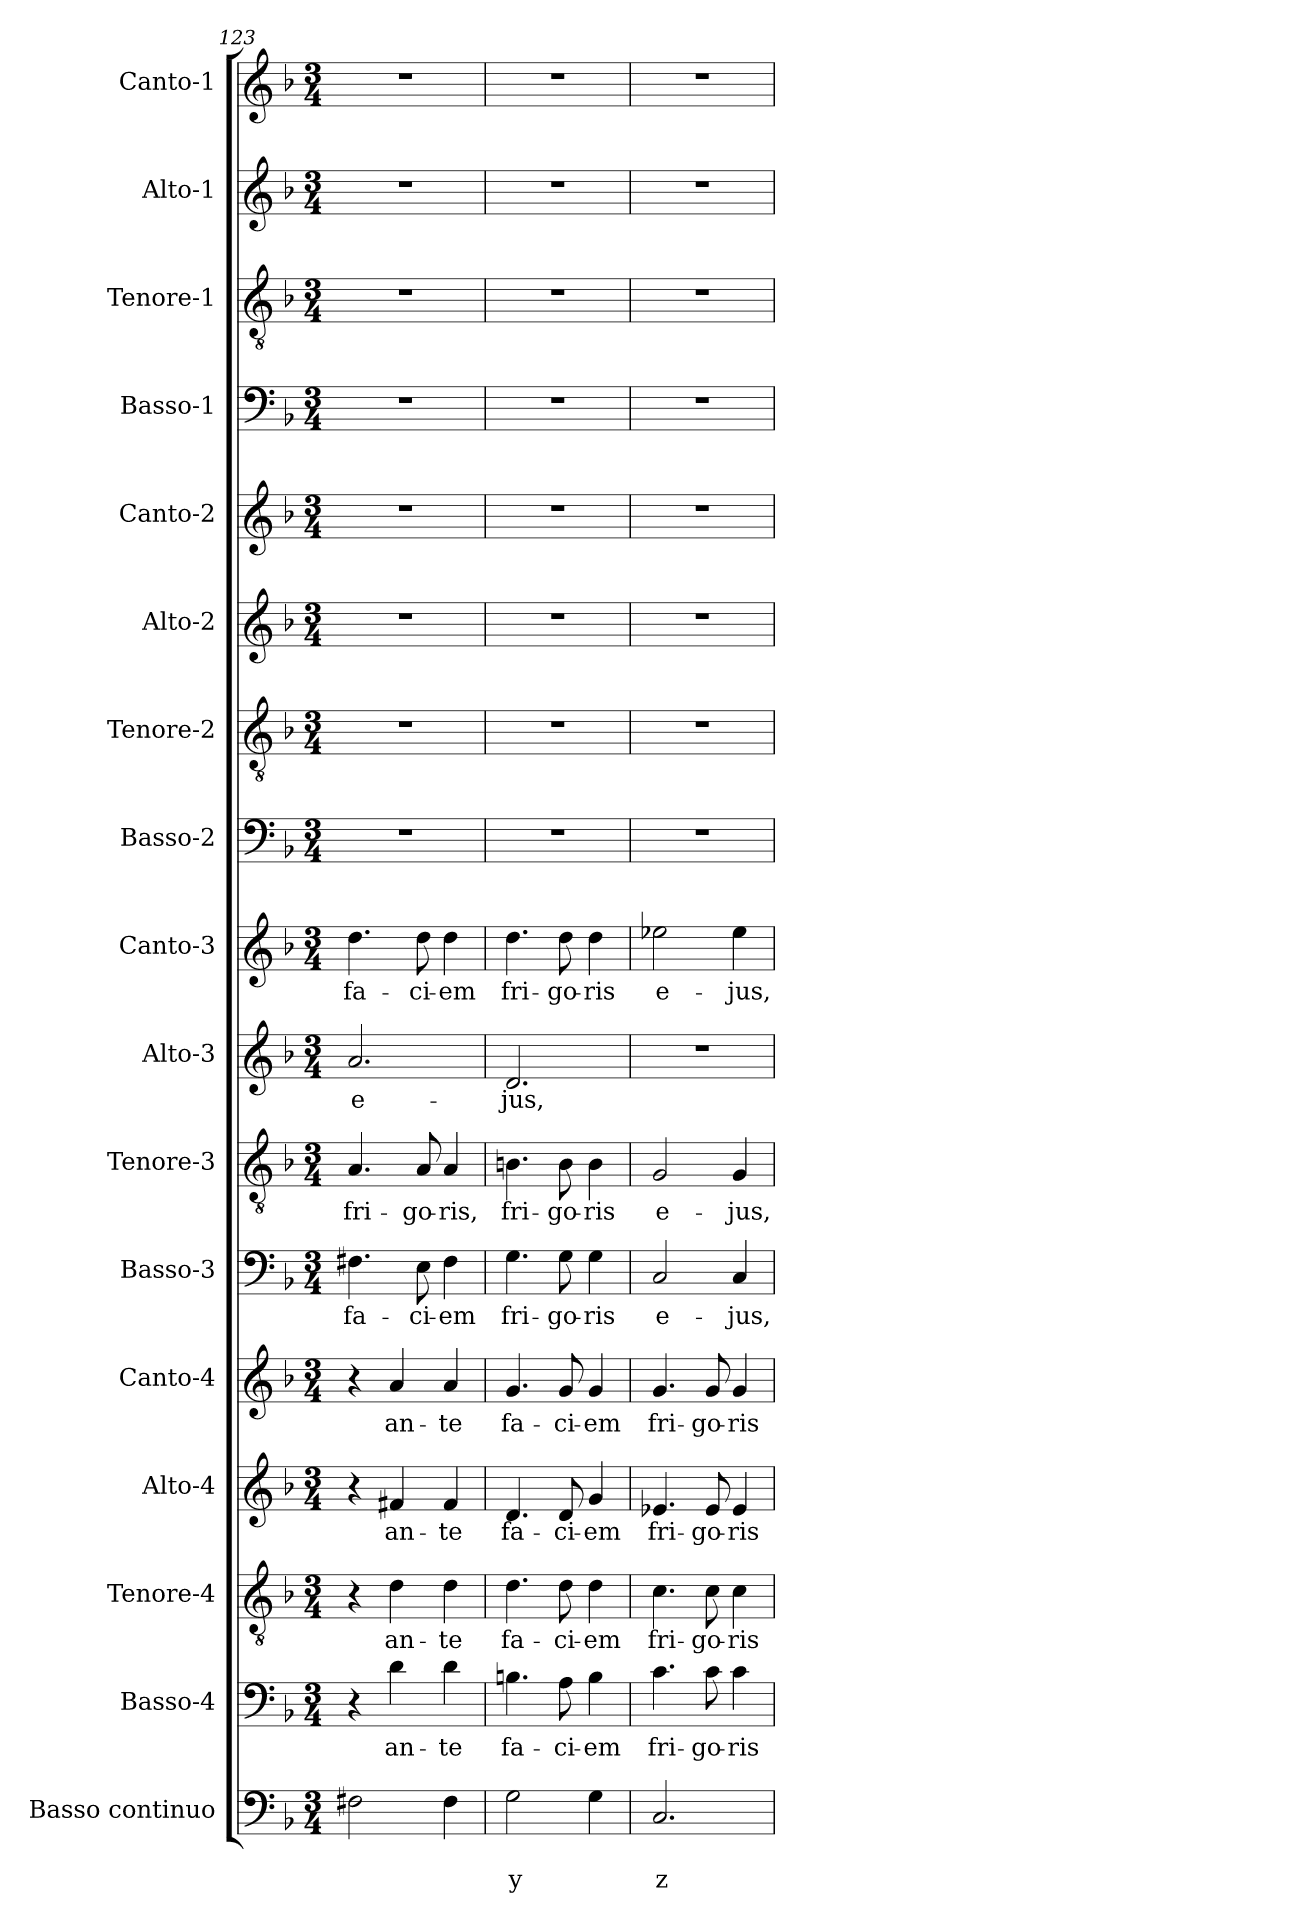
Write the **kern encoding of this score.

**kern	**text	**text	**kern	**text	**kern	**text	**kern	**text	**kern	**text	**kern	**text	**kern	**text	**kern	**text	**kern	**text	**kern	**kern	**kern	**kern	**kern	**kern	**kern	**kern
*part17	*part17	*part17	*part16	*part16	*part15	*part15	*part14	*part14	*part13	*part13	*part12	*part12	*part11	*part11	*part10	*part10	*part9	*part9	*part8	*part7	*part6	*part5	*part4	*part3	*part2	*part1
*staff17	*staff17	*staff17	*staff16	*staff16	*staff15	*staff15	*staff14	*staff14	*staff13	*staff13	*staff12	*staff12	*staff11	*staff11	*staff10	*staff10	*staff9	*staff9	*staff8	*staff7	*staff6	*staff5	*staff4	*staff3	*staff2	*staff1
*I"Basso continuo	*	*	*I"Basso-4	*	*I"Tenore-4	*	*I"Alto-4	*	*I"Canto-4	*	*I"Basso-3	*	*I"Tenore-3	*	*I"Alto-3	*	*I"Canto-3	*	*I"Basso-2	*I"Tenore-2	*I"Alto-2	*I"Canto-2	*I"Basso-1	*I"Tenore-1	*I"Alto-1	*I"Canto-1
*I'BC	*	*	*I'B4	*	*I'T4	*	*I'A4	*	*I'C4	*	*I'B3	*	*I'T3	*	*I'A3	*	*I'C3	*	*I'B2	*I'T2	*I'A2	*I'C2	*I'B1	*I'T1	*I'A1	*I'C1
*clefF4	*	*	*clefF4	*	*clefGv2	*	*clefG2	*	*clefG2	*	*clefF4	*	*clefGv2	*	*clefG2	*	*clefG2	*	*clefF4	*clefGv2	*clefG2	*clefG2	*clefF4	*clefGv2	*clefG2	*clefG2
*k[b-]	*	*	*k[b-]	*	*k[b-]	*	*k[b-]	*	*k[b-]	*	*k[b-]	*	*k[b-]	*	*k[b-]	*	*k[b-]	*	*k[b-]	*k[b-]	*k[b-]	*k[b-]	*k[b-]	*k[b-]	*k[b-]	*k[b-]
*F:	*	*	*F:	*	*F:	*	*F:	*	*F:	*	*F:	*	*F:	*	*F:	*	*F:	*	*F:	*F:	*F:	*F:	*F:	*F:	*F:	*F:
*M3/4	*	*	*M3/4	*	*M3/4	*	*M3/4	*	*M3/4	*	*M3/4	*	*M3/4	*	*M3/4	*	*M3/4	*	*M3/4	*M3/4	*M3/4	*M3/4	*M3/4	*M3/4	*M3/4	*M3/4
=123	=123	=123	=123	=123	=123	=123	=123	=123	=123	=123	=123	=123	=123	=123	=123	=123	=123	=123	=123	=123	=123	=123	=123	=123	=123	=123
!	!	!	!	!	!	!	!	!	!	!	!	!LO:LY:b	!	!	!	!	!	!	!	!	!	!	!	!	!	!
!	!	!	!	!	!	!	!	!	!	!	!	!	!	!LO:LY:b	!	!	!	!	!	!	!	!	!	!	!	!
!	!	!	!	!	!	!	!	!	!	!	!	!	!	!	!	!LO:LY:b	!	!	!	!	!	!	!	!	!	!
!	!	!	!	!	!	!	!	!	!	!	!	!	!	!	!	!	!	!LO:LY:b	!	!	!	!	!	!	!	!
2F#X\	.	.	4r	.	4r	.	4r	.	4r	.	4.F#X\	fa-	4.A/	fri-	2.a/	e-	4.dd\	fa-	2.r	2.r	2.r	2.r	2.r	2.r	2.r	2.r
!	!	!	!	!LO:LY:b	!	!	!	!	!	!	!	!	!	!	!	!	!	!	!	!	!	!	!	!	!	!
!	!	!	!	!	!	!LO:LY:b	!	!	!	!	!	!	!	!	!	!	!	!	!	!	!	!	!	!	!	!
!	!	!	!	!	!	!	!	!LO:LY:b	!	!	!	!	!	!	!	!	!	!	!	!	!	!	!	!	!	!
!	!	!	!	!	!	!	!	!	!	!LO:LY:b	!	!	!	!	!	!	!	!	!	!	!	!	!	!	!	!
.	.	.	4d\	an-	4d\	an-	4f#X/	an-	4a/	an-	.	.	.	.	.	.	.	.	.	.	.	.	.	.	.	.
!	!	!	!	!	!	!	!	!	!	!	!	!LO:LY:b	!	!	!	!	!	!	!	!	!	!	!	!	!	!
!	!	!	!	!	!	!	!	!	!	!	!	!	!	!LO:LY:b	!	!	!	!	!	!	!	!	!	!	!	!
!	!	!	!	!	!	!	!	!	!	!	!	!	!	!	!	!	!	!LO:LY:b	!	!	!	!	!	!	!	!
.	.	.	.	.	.	.	.	.	.	.	8E\	-ci-	8A/	-go-	.	.	8dd\	-ci-	.	.	.	.	.	.	.	.
!	!	!	!	!LO:LY:b	!	!	!	!	!	!	!	!	!	!	!	!	!	!	!	!	!	!	!	!	!	!
!	!	!	!	!	!	!LO:LY:b	!	!	!	!	!	!	!	!	!	!	!	!	!	!	!	!	!	!	!	!
!	!	!	!	!	!	!	!	!LO:LY:b	!	!	!	!	!	!	!	!	!	!	!	!	!	!	!	!	!	!
!	!	!	!	!	!	!	!	!	!	!LO:LY:b	!	!	!	!	!	!	!	!	!	!	!	!	!	!	!	!
!	!	!	!	!	!	!	!	!	!	!	!	!LO:LY:b	!	!	!	!	!	!	!	!	!	!	!	!	!	!
!	!	!	!	!	!	!	!	!	!	!	!	!	!	!LO:LY:b	!	!	!	!	!	!	!	!	!	!	!	!
!	!	!	!	!	!	!	!	!	!	!	!	!	!	!	!	!	!	!LO:LY:b	!	!	!	!	!	!	!	!
4F#\	.	.	4d\	-te	4d\	-te	4f#/	-te	4a/	-te	4F#\	-em	4A/	-ris,	.	.	4dd\	-em	.	.	.	.	.	.	.	.
=124	=124	=124	=124	=124	=124	=124	=124	=124	=124	=124	=124	=124	=124	=124	=124	=124	=124	=124	=124	=124	=124	=124	=124	=124	=124	=124
!	!	!LO:LY:b	!	!	!	!	!	!	!	!	!	!	!	!	!	!	!	!	!	!	!	!	!	!	!	!
!	!	!	!	!LO:LY:b	!	!	!	!	!	!	!	!	!	!	!	!	!	!	!	!	!	!	!	!	!	!
!	!	!	!	!	!	!LO:LY:b	!	!	!	!	!	!	!	!	!	!	!	!	!	!	!	!	!	!	!	!
!	!	!	!	!	!	!	!	!LO:LY:b	!	!	!	!	!	!	!	!	!	!	!	!	!	!	!	!	!	!
!	!	!	!	!	!	!	!	!	!	!LO:LY:b	!	!	!	!	!	!	!	!	!	!	!	!	!	!	!	!
!	!	!	!	!	!	!	!	!	!	!	!	!LO:LY:b	!	!	!	!	!	!	!	!	!	!	!	!	!	!
!	!	!	!	!	!	!	!	!	!	!	!	!	!	!LO:LY:b	!	!	!	!	!	!	!	!	!	!	!	!
!	!	!	!	!	!	!	!	!	!	!	!	!	!	!	!	!LO:LY:b	!	!	!	!	!	!	!	!	!	!
!	!	!	!	!	!	!	!	!	!	!	!	!	!	!	!	!	!	!LO:LY:b	!	!	!	!	!	!	!	!
2G\	.	y	4.Bn\	fa-	4.d\	fa-	4.d/	fa-	4.g/	fa-	4.G\	fri-	4.Bn\	fri-	2.d/	-jus,	4.dd\	fri-	2.r	2.r	2.r	2.r	2.r	2.r	2.r	2.r
!	!	!	!	!LO:LY:b	!	!	!	!	!	!	!	!	!	!	!	!	!	!	!	!	!	!	!	!	!	!
!	!	!	!	!	!	!LO:LY:b	!	!	!	!	!	!	!	!	!	!	!	!	!	!	!	!	!	!	!	!
!	!	!	!	!	!	!	!	!LO:LY:b	!	!	!	!	!	!	!	!	!	!	!	!	!	!	!	!	!	!
!	!	!	!	!	!	!	!	!	!	!LO:LY:b	!	!	!	!	!	!	!	!	!	!	!	!	!	!	!	!
!	!	!	!	!	!	!	!	!	!	!	!	!LO:LY:b	!	!	!	!	!	!	!	!	!	!	!	!	!	!
!	!	!	!	!	!	!	!	!	!	!	!	!	!	!LO:LY:b	!	!	!	!	!	!	!	!	!	!	!	!
!	!	!	!	!	!	!	!	!	!	!	!	!	!	!	!	!	!	!LO:LY:b	!	!	!	!	!	!	!	!
.	.	.	8A\	-ci-	8d\	-ci-	8d/	-ci-	8g/	-ci-	8G\	-go-	8B\	-go-	.	.	8dd\	-go-	.	.	.	.	.	.	.	.
!	!	!	!	!LO:LY:b	!	!	!	!	!	!	!	!	!	!	!	!	!	!	!	!	!	!	!	!	!	!
!	!	!	!	!	!	!LO:LY:b	!	!	!	!	!	!	!	!	!	!	!	!	!	!	!	!	!	!	!	!
!	!	!	!	!	!	!	!	!LO:LY:b	!	!	!	!	!	!	!	!	!	!	!	!	!	!	!	!	!	!
!	!	!	!	!	!	!	!	!	!	!LO:LY:b	!	!	!	!	!	!	!	!	!	!	!	!	!	!	!	!
!	!	!	!	!	!	!	!	!	!	!	!	!LO:LY:b	!	!	!	!	!	!	!	!	!	!	!	!	!	!
!	!	!	!	!	!	!	!	!	!	!	!	!	!	!LO:LY:b	!	!	!	!	!	!	!	!	!	!	!	!
!	!	!	!	!	!	!	!	!	!	!	!	!	!	!	!	!	!	!LO:LY:b	!	!	!	!	!	!	!	!
4G\	.	.	4B\	-em	4d\	-em	4g/	-em	4g/	-em	4G\	-ris	4B\	-ris	.	.	4dd\	-ris	.	.	.	.	.	.	.	.
=125	=125	=125	=125	=125	=125	=125	=125	=125	=125	=125	=125	=125	=125	=125	=125	=125	=125	=125	=125	=125	=125	=125	=125	=125	=125	=125
!	!	!LO:LY:b	!	!	!	!	!	!	!	!	!	!	!	!	!	!	!	!	!	!	!	!	!	!	!	!
!	!	!	!	!LO:LY:b	!	!	!	!	!	!	!	!	!	!	!	!	!	!	!	!	!	!	!	!	!	!
!	!	!	!	!	!	!LO:LY:b	!	!	!	!	!	!	!	!	!	!	!	!	!	!	!	!	!	!	!	!
!	!	!	!	!	!	!	!	!LO:LY:b	!	!	!	!	!	!	!	!	!	!	!	!	!	!	!	!	!	!
!	!	!	!	!	!	!	!	!	!	!LO:LY:b	!	!	!	!	!	!	!	!	!	!	!	!	!	!	!	!
!	!	!	!	!	!	!	!	!	!	!	!	!LO:LY:b	!	!	!	!	!	!	!	!	!	!	!	!	!	!
!	!	!	!	!	!	!	!	!	!	!	!	!	!	!LO:LY:b	!	!	!	!	!	!	!	!	!	!	!	!
!	!	!	!	!	!	!	!	!	!	!	!	!	!	!	!	!	!	!LO:LY:b	!	!	!	!	!	!	!	!
2.C/	.	z	4.c\	fri-	4.c\	fri-	4.e-X/	fri-	4.g/	fri-	2C/	e-	2G/	e-	2.r	.	2ee-X\	e-	2.r	2.r	2.r	2.r	2.r	2.r	2.r	2.r
!	!	!	!	!LO:LY:b	!	!	!	!	!	!	!	!	!	!	!	!	!	!	!	!	!	!	!	!	!	!
!	!	!	!	!	!	!LO:LY:b	!	!	!	!	!	!	!	!	!	!	!	!	!	!	!	!	!	!	!	!
!	!	!	!	!	!	!	!	!LO:LY:b	!	!	!	!	!	!	!	!	!	!	!	!	!	!	!	!	!	!
!	!	!	!	!	!	!	!	!	!	!LO:LY:b	!	!	!	!	!	!	!	!	!	!	!	!	!	!	!	!
.	.	.	8c\	-go-	8c\	-go-	8e-/	-go-	8g/	-go-	.	.	.	.	.	.	.	.	.	.	.	.	.	.	.	.
!	!	!	!	!LO:LY:b	!	!	!	!	!	!	!	!	!	!	!	!	!	!	!	!	!	!	!	!	!	!
!	!	!	!	!	!	!LO:LY:b	!	!	!	!	!	!	!	!	!	!	!	!	!	!	!	!	!	!	!	!
!	!	!	!	!	!	!	!	!LO:LY:b	!	!	!	!	!	!	!	!	!	!	!	!	!	!	!	!	!	!
!	!	!	!	!	!	!	!	!	!	!LO:LY:b	!	!	!	!	!	!	!	!	!	!	!	!	!	!	!	!
!	!	!	!	!	!	!	!	!	!	!	!	!LO:LY:b	!	!	!	!	!	!	!	!	!	!	!	!	!	!
!	!	!	!	!	!	!	!	!	!	!	!	!	!	!LO:LY:b	!	!	!	!	!	!	!	!	!	!	!	!
!	!	!	!	!	!	!	!	!	!	!	!	!	!	!	!	!	!	!LO:LY:b	!	!	!	!	!	!	!	!
.	.	.	4c\	-ris	4c\	-ris	4e-/	-ris	4g/	-ris	4C/	-jus,	4G/	-jus,	.	.	4ee-\	-jus,	.	.	.	.	.	.	.	.
=	=	=	=	=	=	=	=	=	=	=	=	=	=	=	=	=	=	=	=	=	=	=	=	=	=	=
*-	*-	*-	*-	*-	*-	*-	*-	*-	*-	*-	*-	*-	*-	*-	*-	*-	*-	*-	*-	*-	*-	*-	*-	*-	*-	*-
